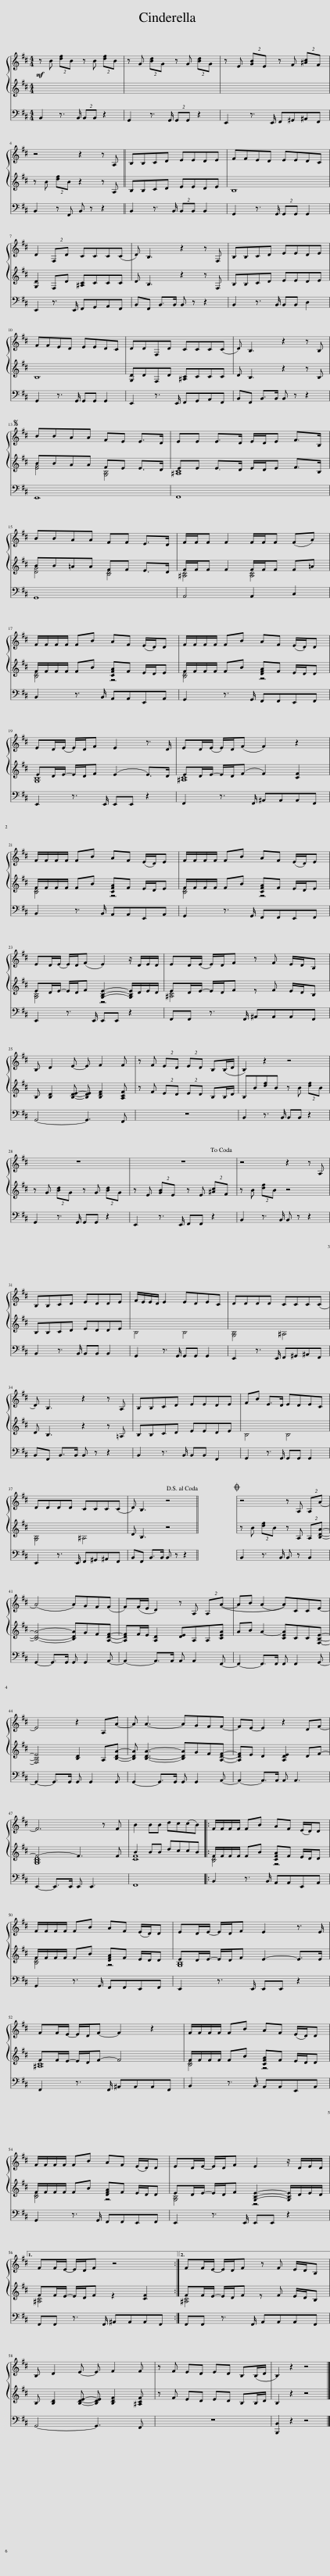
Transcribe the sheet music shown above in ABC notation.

X:1
%%score { 1 | ( 2 4 ) | 3 }
L:1/8
M:4/4
I:linebreak $
K:D
V:1 treble
V:2 treble
V:4 treble
V:3 bass
V:1
!mf! z B [df]B z B [df]B | z G [Bd]G z G [Bd]G | z E [GB]E z F [^Ac]F |$ z4 z2 z A, || B,B,CD EEDE | %5
 FFED EEDC |$ D2 F,D CCC(C | D) B,3 z2 z F, | B,B,CD EEDE |$ FFED EEDC | %10
 DDF,D CCC(C | D) B,3 z2 z B, |$S BBAA FE E>D | EE E>D E/D/E F>B, |$ BBAA FF E>D | %15
 F/F/F F2 F/F/F (FA) |$ F/F/F/F/ FB AF (E/D/)D | F/F/F/F/ FB AF (E/D/)D |$ ED/(E/ E/)D/F E2 z3/2 D/ | ED/(E/ E/)D/(F F2) z2 |$ %20
 F/F/F/F/ FB AF (E/D/)E | F/F/F/F/ FB AF (E/D/)E |$ ED/(E/ E/)D/(F E2) z/ D/E/D/ | ED/(E/ E/)D/F z F E/D/B, |$ B, D2 E- E F2 F | %25
 z F ED ED B,(B,/D/ | B,2) z2 z4 |$ z8 | z8!dacoda! | z4 z2 z A, |$ %30
 B,B,CD EDDE | F/E/E/D/ E2 EDEC | DDDD CCC(C |$ D) B,3 z2 z A, | B,B,CD EEDE | %35
 FB E>D EDEC |$ DDDD CCC(C | D) B,3 z4!D.S.! || z8 |O z4 z A, A,(A |$ %40
 (A4) A)GF(F | F)(F/E/ D2) z A, A,(A- | AB (A2 A))CCE- |$ E4 z2 A,A- | A A3- AGFF- | %45
 FE- E2 z2 DF- |$ F6 z F | B2 BB dc(cB) |: F/F/F/F/ FB AF (E/D/)D |$ F/F/F/F/ FB AF (E/D/)D | %50
 ED/E/- E/D/F E2 z3/2 E/ |$ FF/E/- E/D/F- F2 z2 | F/F/F/F/ FB AF (E/D/)D |$ F/F/F/F/ FB AF (E/D/)D | ED/E/- E/D/F E2 z/ D/E/D/ |1$ %55
 FF/E/- E/D/F z4 :|2 FF/E/- E/D/F z F E/D/B, ||$ B, D2 E- E F2 F | z F ED ED B,(B,/D/ | B,2) z2 z4 |] %60
V:2
 x8 | x8 | x8 |$ z B [df]B z2 z A, || B,B,CD EEDE | %5
 B,8 |$ [G,D]2 F,D [^A,C]CCC | D B,3 z2 z F, | B,B,CD EEDE |$ B,8 | %10
 [G,D]DF,D [^A,C]CCC | D B,3 z2 z B, |$ [EG]4 [G,B,]4 | [^A,C]8 |$ [DG]4 [B,D]4 | %15
 [^A,C]4 [A,C]4 |$ [B,D]4 [CFA]F E/D/E | [B,D]4 [DFA]F E/D/D |$ [G,B,]8 | [^A,C]8 |$ %20
 [B,D]4 [CFA]F E/D/E | [B,D]4 [CFA]F E/D/E |$ [G,B,]4 [G,B,E]2- [G,B,E]/D/E/D/ | [^A,C]4 z F E/D/B, |$ B, [B,D]2 [B,DE]- [B,DE] [B,DF]2 [A,CF] | %25
 z F ED ED B,B,/D/ | B,B[df]B z B [df]B |$ z G [Bd]G z G [Bd]G | z E [GB]E z E [^Ac]F | z B [df]B z4 |$ %30
 B,B,CD EDDE | B,4 B,4 | [G,B,]4 ^A,4 |$ D B,3 z2 z =A, | B,B,CD EEDE | %35
 B,4 B,4 |$ [G,B,]4 ^A,4 | D B,3 z4 || z8 | z B [df]B z A, A,[B,DA]- |$ %40
 [B,DA]4- [B,DA]GF[A,DF]- | [A,DF]F/E/ [A,D]2 [DE]A,A,[CEA] | AB A2- [CEA]CC[F,B,E]- |$ [F,B,E]4 [B,D]2 A,[B,DA]- | [B,DA] [B,DA]3- [B,DA]GF[A,DF]- | %45
 [A,DF]E D2 [A,DE]2 DF- |$ F4- F3 F | B2 BB dccB |: F/F/F/F/ FB [CFA]F E/D/D |$ F/F/F/F/ FB [DFA]F E/D/D | %50
 ED/E/- E/D/F E2- E>E |$ FF/E/- E/D/F- F4 | F/F/F/F/ FB [CFA]F E/D/D |$ F/F/F/F/ FB [DFA]F E/D/D | ED/E/- E/D/F [G,B,E]2- [G,B,E]/D/E/D/ |1$ %55
 FF/E/- E/D/F z2 [CF]2 :|2 FF/E/- E/D/F z F E/D/B, ||$ B, [B,D]2 [B,DE]- [B,DE] [B,DF]2 [^A,CF] | z F ED ED B,B,/D/ | B,2 z2 z4 |] %60
V:3
 B,,2 z3/2 B,,/ B,,B,, z2 | G,,2 z3/2 G,,/ G,,G,, z2 | E,,2 z3/2 E,,/ F,,^G,,^A,,F,, |$ B,,2 z F,, B,, z z2 || B,,2 z3/2 B,,/ B,,B,, B,,2 | %5
 G,,2 z3/2 G,,/ G,,G,, G,,2 |$ E,,2 z3/2 E,,/ F,,G,,A,,F,, | B,,F,, B,,>B,, B,, z z2 | B,,2 z3/2 B,,/ B,,B,, D,2 |$ G,,2 z3/2 G,,/ G,,G,, G,,2 | %10
 E,,2 z3/2 E,,/ F,,G,,A,,F,, | B,,F,, B,,>B,, B,, z z2 |$ E,,8 | F,,8 |$ G,,8 | %15
 A,,4 A,,2 C,2 |$ B,,2 z3/2 B,,/ A,,A,,E,,A,, | G,,2 z3/2 G,,/ F,,F,,E,,F,, |$ E,,2 z3/2 E,,/ E,,E,, z2 | F,,2 z3/2 F,,/ ^A,,A,,A,,F,, |$ %20
 B,,2 z3/2 B,,/ A,,A,,E,,A,, | G,,2 z3/2 G,,/ F,,F,,E,,F,, |$ E,,2 z3/2 E,,/ E,,E,, z2 | F,,F,, z3/2 F,,/ ^A,,A,,A,,F,, |$ G,,4- G,,3 F,, | %25
 z8 | B,,2 z3/2 B,,/ B,,B,, z2 |$ G,,2 z3/2 G,,/ G,,G,, z2 | E,,2 z3/2 E,,/ F,,F,, z2 | B,,2 z3/2 B,,/ B,, z z2 |$ %30
 B,,2 z3/2 B,,/ B,,B,, B,,2 | G,,2 z3/2 G,,/ G,,G,, G,,2 | E,,2 z3/2 E,,/ F,,^G,,^A,,F,, |$ B,,F,, B,,>B,, B,, z z2 | B,,2 z3/2 B,,/ B,,B,, F,,2 | %35
 G,,2 z3/2 G,,/ G,,G,, G,,2 |$ E,,2 z3/2 E,,/ F,,^G,,^A,,F,, | B,,F,, B,,>B,, B,, z z2 || C,, z z2 z4 | B,,2 z3/2 B,,/ B,, z B,,2 |$ %40
 G,,2- G,,>G,, G,, G,,2 A,,- | A,,2- A,,>A,, A,, A,,2 F,,- | F,,2- F,,>F,, F,, F,,2 G,,- |$ G,,2- G,,>G,, G,, G,,2 G,, | G,,2- G,,>G,, G,, G,,2 A,,- | %45
 A,,2- A,,>A,, A,, A,,3 |$ E,,2- E,,>E,, E,, E,,3 | F,,8 |: B,,2 z3/2 B,,/ A,,A,,E,,A,, |$ G,,2 z3/2 G,,/ F,,F,,E,,F,, | %50
 E,,2 z3/2 E,,/ E,,E,, z2 |$ F,,2 z3/2 F,,/ ^A,,A,,A,,F,, | B,,2 z3/2 B,,/ A,,A,,E,,A,, |$ G,,2 z3/2 G,,/ F,,F,,E,,F,, | E,,2 z3/2 E,,/ E,,E,, z2 |1$ %55
 F,,F,, z3/2 F,,/ ^A,,A,,A,,F,, :|2 F,,F,, z3/2 F,,/ A,,A,,A,,F,, ||$ G,,4- G,,3 F,, | z8 | [B,,,B,,]2 z2 z4 |] %60
V:4
 x8 | x8 | x8 |$ x8 || x8 | %5
 x8 |$ x8 | x8 | x8 |$ x8 | %10
 x8 | x8 |$ BBAA FE E>D | EE E>D E/D/E F>B, |$ BB=AA FF E>D | %15
 F/F/F F2 F/F/F F=A |$ F/F/F/F/ FB z4 | F/F/F/F/ FB z4 |$ ED/E/- E/D/F (E2 E>)D | ED/E/- E/D/(F F2) [CF]2 |$ %20
 F/F/F/F/ FB z4 | F/F/F/F/ FB z4 |$ ED/E/- E/D/F z4 | ED/E/- E/D/F x4 |$ x8 | %25
 x8 | x8 |$ x8 | x8 | x8 |$ %30
 x8 | x8 | x8 |$ x8 | x8 | %35
 x8 |$ x8 | x8 || x8 | x8 |$ %40
 x8 | x8 | x8 |$ x8 | x8 | %45
 x8 |$ [G,B,D]8 | [CF]8 |: [B,D]4 z4 |$ [B,D]4 z4 | %50
 [G,B,]8 |$ [^A,C]8 | [B,D]4 z4 |$ [B,D]4 z4 | [G,B,]4 z4 |1$ %55
 [^A,C]4 x4 :|2 [^A,C]4 x4 ||$ x8 | x8 | x8 |] %60
